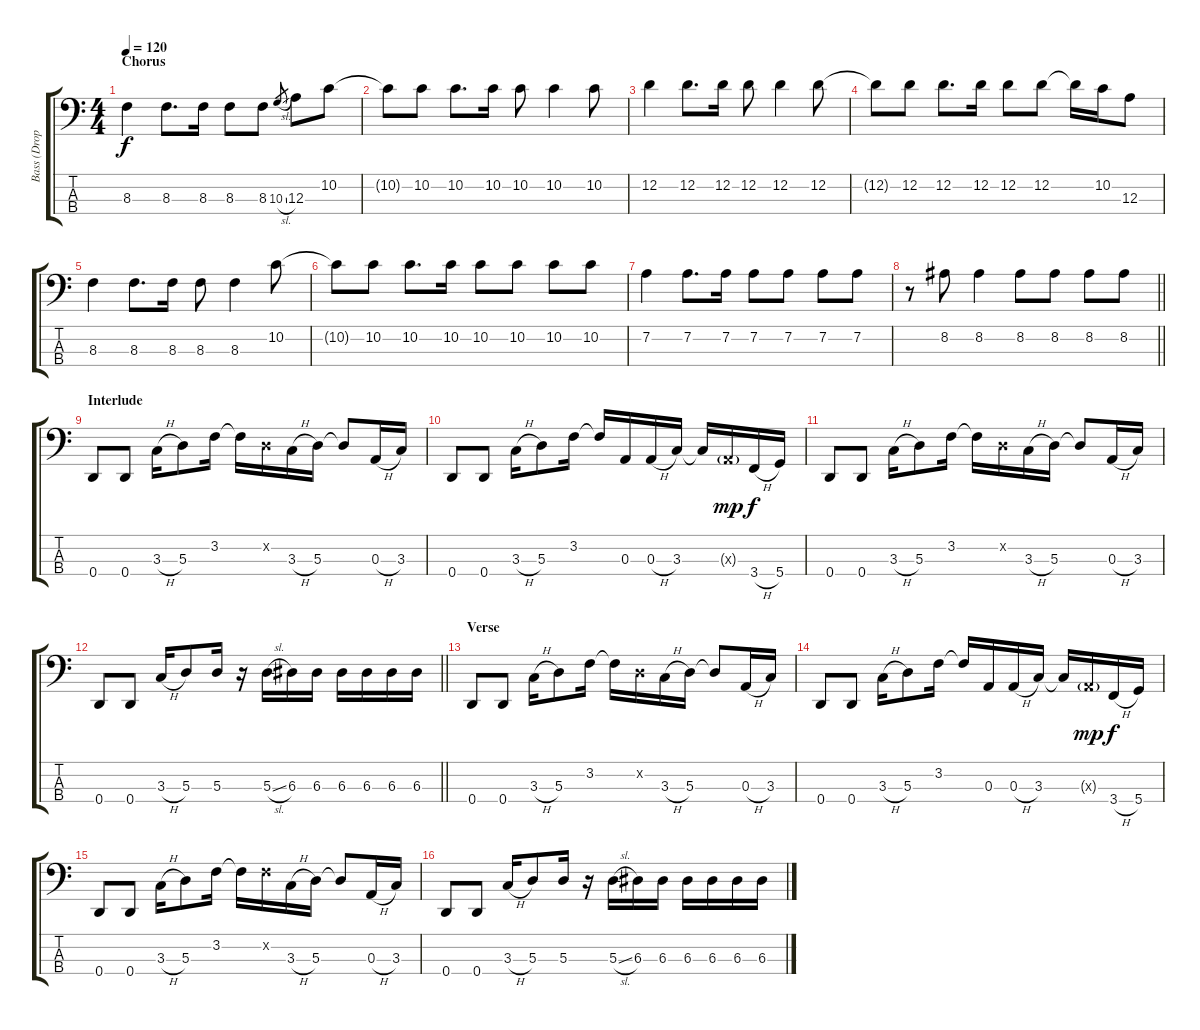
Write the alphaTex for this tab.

\track ("Bass (Dropped D Tuning)" "Bass (Drop") {instrument electricbassfinger}
\staff {score tabs}
\tuning (G2 D2 A1 D1) {hide}
\ts (4 4)
\section ("" "Chorus")
\tempo 120
\clef f4
\ks c
8.3.4{dy f} 8.3.8{d} 8.3.16 8.3.8 8.3.8 10.3{sl}.8{gr} 12.3.8 10.2.8 |
10.2{t}.8 10.2.8 10.2.8{d} 10.2.16 10.2.8 10.2.4 10.2.8 |
12.2.4 12.2.8{d} 12.2.16 12.2.8 12.2.4 12.2.8 |
12.2{t}.8 12.2.8 12.2.8{d} 12.2.16 12.2.8 12.2.8 12.2{t}.16 10.2.16 12.3.8 |
8.3.4 8.3.8{d} 8.3.16 8.3.8 8.3.4 10.2.8 |
10.2{t}.8 10.2.8 10.2.8{d} 10.2.16 10.2.8 10.2.8 10.2.8 10.2.8 |
7.2.4 7.2.8{d} 7.2.16 7.2.8 7.2.8 7.2.8 7.2.8 |
\barLineRight lightlight
r.8 8.2.8 8.2.4 8.2.8 8.2.8 8.2.8 8.2.8 |
\section ("" "Interlude")
0.4.8 0.4.8 3.3{h}.16 5.3.8 3.2.16 3.2{t}.16 0.2{x}.16 3.3{h}.16 5.3.16 5.3{t}.8 0.3{h}.16 3.3.16 |
0.4.8 0.4.8 3.3{h}.16 5.3.8 3.2.16 3.2{t}.16 0.3.16 0.3{h}.16 3.3.16 3.3{t}.16 0.3{g x}.16{dy mp} 3.4{h}.16{dy f} 5.4.16 |
0.4.8 0.4.8 3.3{h}.16 5.3.8 3.2.16 3.2{t}.16 0.2{x}.16 3.3{h}.16 5.3.16 5.3{t}.8 0.3{h}.16 3.3.16 |
\barLineRight lightlight
0.4.8 0.4.8 3.3{h}.16 5.3.8 5.3.16 r.16 5.3{sl}.16 6.3.16 6.3.16 6.3.16 6.3.16 6.3.16 6.3.16 |
\section ("" "Verse")
0.4.8 0.4.8 3.3{h}.16 5.3.8 3.2.16 3.2{t}.16 0.2{x}.16 3.3{h}.16 5.3.16 5.3{t}.8 0.3{h}.16 3.3.16 |
0.4.8 0.4.8 3.3{h}.16 5.3.8 3.2.16 3.2{t}.16 0.3.16 0.3{h}.16 3.3.16 3.3{t}.16 0.3{g x}.16{dy mp} 3.4{h}.16{dy f} 5.4.16 |
0.4.8 0.4.8 3.3{h}.16 5.3.8 3.2.16 3.2{t}.16 3.2{x}.16 3.3{h}.16 5.3.16 5.3{t}.8 0.3{h}.16 3.3.16 |
0.4.8 0.4.8 3.3{h}.16 5.3.8 5.3.16 r.16 5.3{sl}.16 6.3.16 6.3.16 6.3.16 6.3.16 6.3.16 6.3.16
